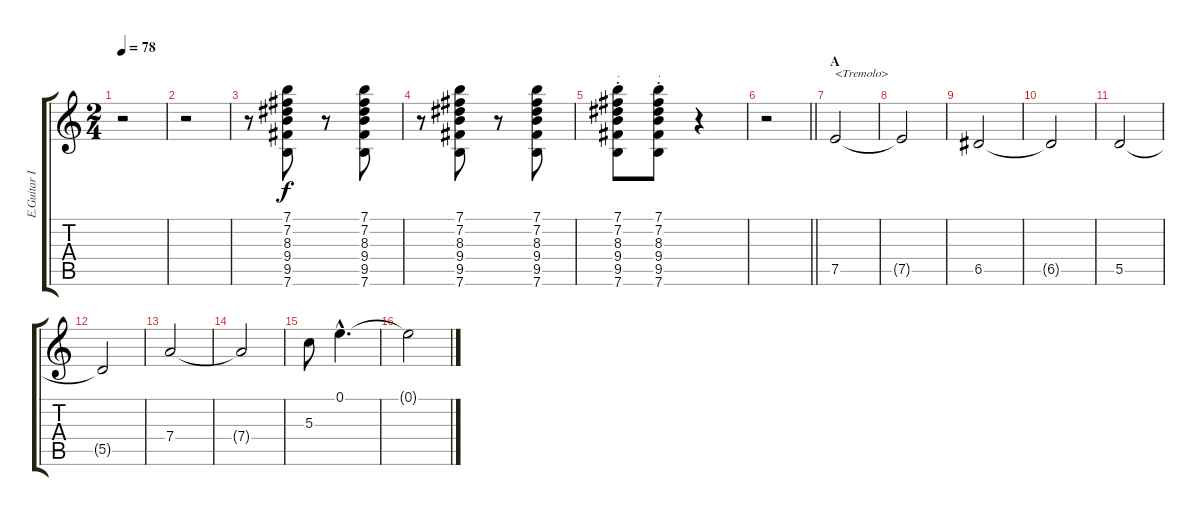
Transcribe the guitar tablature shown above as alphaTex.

\track ("E.Guitar II" "E.Guitar I") {instrument overdrivenguitar}
\staff {score tabs}
\tuning (E4 B3 G3 D3 A2 E2) {hide}
\ts (2 4)
\tempo 78
\clef g2
\ks c
r.2{dy f instrument overdrivenguitar} |
r.2 |
r.8 (7.1 7.2 8.3 9.4 9.5 7.6).8 r.8 (7.1 7.2 8.3 9.4 9.5 7.6).8 |
r.8 (7.1 7.2 8.3 9.4 9.5 7.6).8 r.8 (7.1 7.2 8.3 9.4 9.5 7.6).8 |
(7.1{st} 7.2{st} 8.3{st} 9.4{st} 9.5{st} 7.6{st}).8{txt "."} (7.1{st} 7.2{st} 8.3{st} 9.4{st} 9.5{st} 7.6{st}).8{txt "."} r.4 |
\barLineRight lightlight
r.2 |
\section ("" "A")
7.5.2{txt "<Tremolo>"} |
7.5{t}.2 |
6.5.2 |
6.5{t}.2 |
5.5.2 |
5.5{t}.2 |
7.4.2 |
7.4{t}.2 |
5.3.8 0.1{hac}.4{d} |
0.1{t}.2
